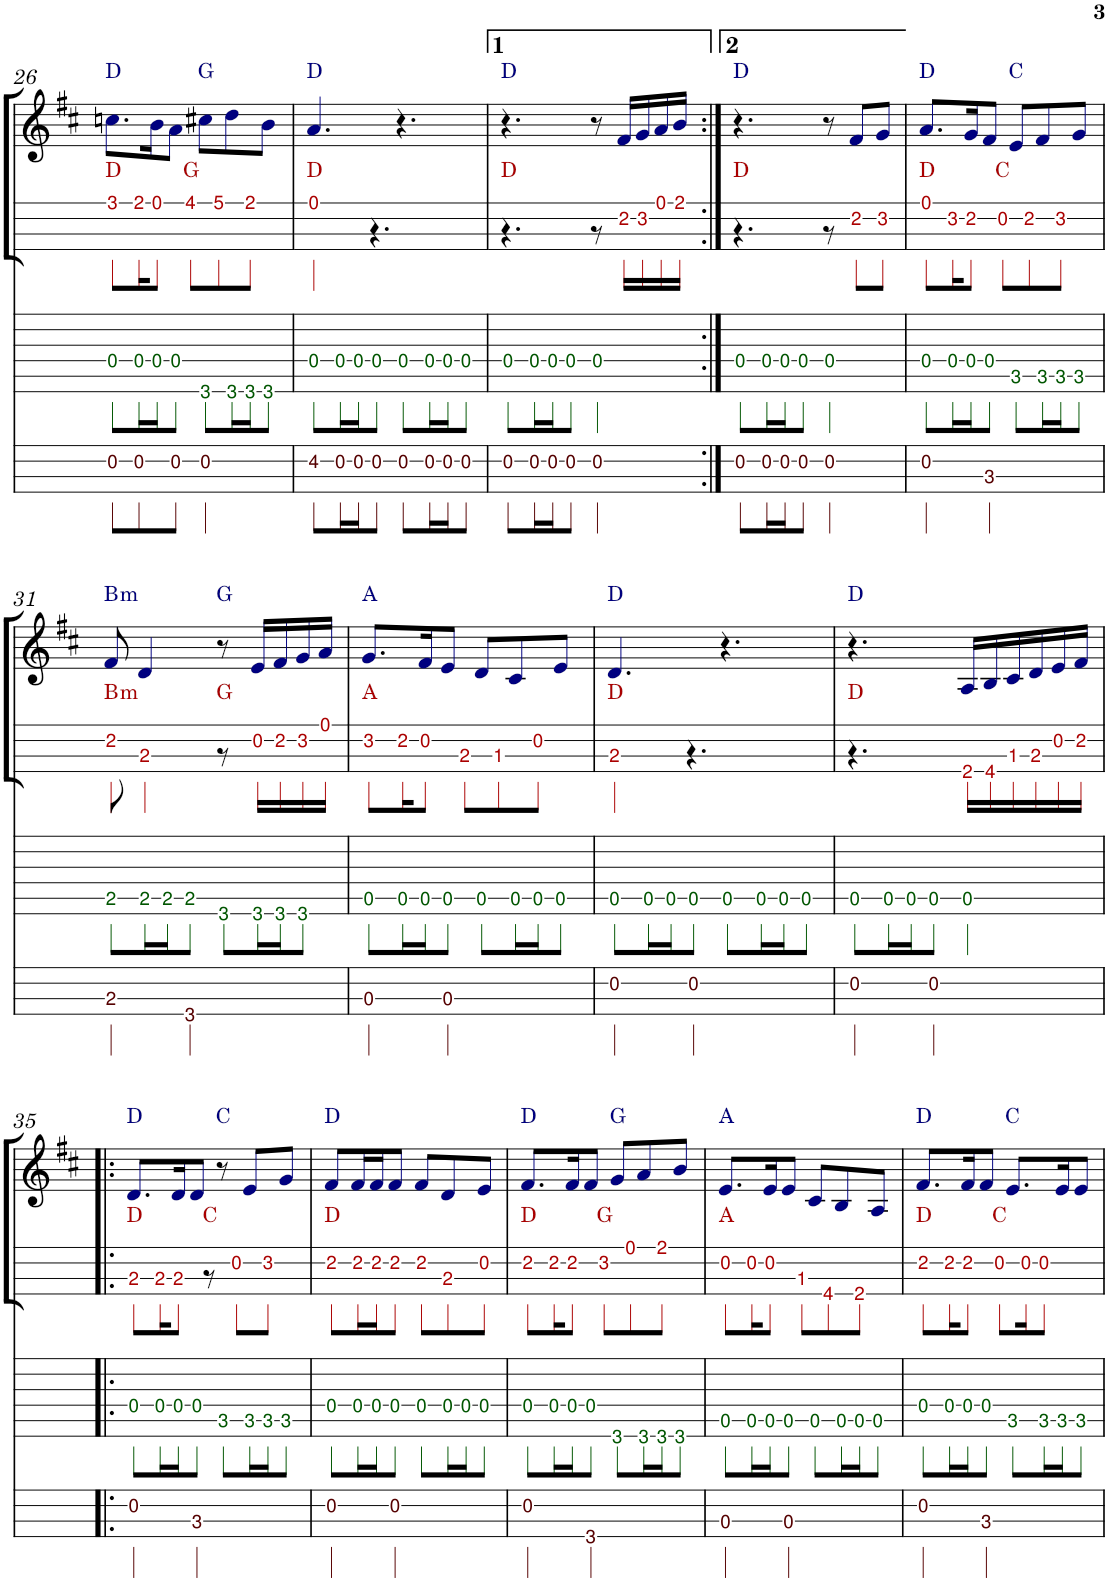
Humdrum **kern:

**kern	**kern	**kern	**harte	**kern	**harte
*part4	*part3	*part2	*part2	*part1	*part1
*staff4	*staff3	*staff2	*	*staff1	*
*I"Bass Guitar	*I"Guitar	*I"Ukulele	*	*I"Mandolin	*
!!LO:PB:g=z
*	*	*	*	*clefG2	*
*k[f#c#]	*k[f#c#]	*k[f#c#]	*	*k[f#c#]	*
*D:	*D:	*D:	*	*D:	*
*M6/8	*M6/8	*M6/8	*	*M6/8	*
=26	=26	=26	=26	=26	=26
8DDi\L	8Dj\L	8ccZ\L	D:maj	8.ccnV\L	D:maj
8DDi\	16Dj\L	16bZ\K	.	.	.
.	16Dj\J	8aZ\J	.	16bV\K	.
8DDi\J	8Dj\J	.	.	8aV\J	.
.	.	8cc#Z\L	G:maj	.	.
4DDi\	8GGj\L	.	.	8cc#XV\L	G:maj
.	.	8ddZ\	.	.	.
.	16GGj\L	.	.	8ddV\	.
.	16GGj\J	8bZ\J	.	.	.
8ryy	8GGj\J	.	.	8bV\J	.
.	.	16ryy	.	.	.
=27	=27	=27	=27	=27	=27
8FF#i\L	8Dj\L	4aZ\	D:maj	4.aV/	D:maj
16DDi\L	16Dj\L	.	.	.	.
16DDi\J	16Dj\J	.	.	.	.
8DDi\J	8Dj\J	4.r	.	.	.
8DDi\L	8Dj\L	.	.	4.r	.
16DDi\L	16Dj\L	.	.	.	.
16DDi\J	16Dj\J	.	.	.	.
8DDi\J	8Dj\J	8ryy	.	.	.
=28	=28	=28	=28	=28	=28
8DDi\L	8Dj\L	4.r	D:maj	4.r	D:maj
16DDi\L	16Dj\L	.	.	.	.
16DDi\J	16Dj\J	.	.	.	.
8DDi\J	8Dj\J	.	.	.	.
4DDi\	4Dj\	8r	.	8r	.
.	.	16f#Z\LL	.	16f#V/LL	.
.	.	16gZ\	.	16gV/	.
8ryy	8ryy	16aZ\	.	16aV/	.
.	.	16bZ\JJ	.	16bV/JJ	.
=29:|!	=29:|!	=29:|!	=29:|!	=29:|!	=29:|!
8DDi\L	8Dj\L	4.r	D:maj	4.r	D:maj
16DDi\L	16Dj\L	.	.	.	.
16DDi\J	16Dj\J	.	.	.	.
8DDi\J	8Dj\J	.	.	.	.
4DDi\	4Dj\	8r	.	8r	.
.	.	8f#Z\L	.	8f#V/L	.
8ryy	8ryy	8gZ\J	.	8gV/J	.
=30	=30	=30	=30	=30	=30
4DDi\	8Dj\L	8aZ\L	D:maj	8.aV/L	D:maj
.	16Dj\L	16gZ\K	.	.	.
.	16Dj\J	8f#Z\J	.	16gV/K	.
4CCi\	8Dj\J	.	.	8f#V/J	.
.	.	8eZ\L	C:maj	.	.
.	8Cnj\L	.	.	8eV/L	C:maj
.	.	8f#Z\	.	.	.
4ryy	16Cj\L	.	.	8f#V/	.
.	16Cj\J	8gZ\J	.	.	.
.	8Cj\J	.	.	8gV/J	.
.	.	16ryy	.	.	.
!!LO:LB:g=z
=31	=31	=31	=31	=31	=31
!	!	!	!LO:H:kt=m	!	!LO:H:kt=m
4BBBi\	8BBj\L	8f#Z\	B:min	8f#V/	B:min
.	16BBj\L	4dZ\	.	4dV/	.
.	16BBj\J	.	.	.	.
4GGGi\	8BBj\J	.	.	.	.
.	8GGj\L	8r	G:maj	8r	G:maj
4ryy	16GGj\L	16eZ\LL	.	16eV/LL	.
.	16GGj\J	16f#Z\	.	16f#V/	.
.	8GGj\J	16gZ\	.	16gV/	.
.	.	16aZ\JJ	.	16aV/JJ	.
=32	=32	=32	=32	=32	=32
4AAAi\	8AAj\L	8gZ\L	A:maj	8.gV/L	A:maj
.	16AAj\L	16f#Z\K	.	.	.
.	16AAj\J	8eZ\J	.	16f#V/K	.
4AAAi\	8AAj\J	.	.	8eV/J	.
.	.	8dZ\L	.	.	.
.	8AAj\L	.	.	8dV/L	.
.	.	8c#Z\	.	.	.
4ryy	16AAj\L	.	.	8c#V/	.
.	16AAj\J	8eZ\J	.	.	.
.	8AAj\J	.	.	8eV/J	.
.	.	16ryy	.	.	.
=33	=33	=33	=33	=33	=33
4DDi\	8AAj\L	4dZ\	D:maj	4.dV/	D:maj
.	16AAj\L	.	.	.	.
.	16AAj\J	.	.	.	.
4DDi\	8AAj\J	4.r	.	.	.
.	8AAj\L	.	.	4.r	.
4ryy	16AAj\L	.	.	.	.
.	16AAj\J	.	.	.	.
.	8AAj\J	8ryy	.	.	.
=34	=34	=34	=34	=34	=34
4DDi\	8AAj\L	4.r	D:maj	4.r	D:maj
.	16AAj\L	.	.	.	.
.	16AAj\J	.	.	.	.
4DDi\	8AAj\J	.	.	.	.
.	4AAj\	16AZ\LL	.	16AV/LL	.
.	.	16BZ\	.	16BV/	.
4ryy	.	16c#Z\	.	16c#V/	.
.	.	16dZ\	.	16dV/	.
.	8ryy	16eZ\	.	16eV/	.
.	.	16f#Z\JJ	.	16f#V/JJ	.
!!LO:LB:g=z
=35!|:	=35!|:	=35!|:	=35!|:	=35!|:	=35!|:
4DDi\	8Dj\L	8dZ\L	D:maj	8.dV/L	D:maj
.	16Dj\L	16dZ\K	.	.	.
.	16Dj\J	8dZ\J	.	16dV/K	.
4CCi\	8Dj\J	.	.	8dV/J	.
.	.	8r	C:maj	.	.
.	8Cnj\L	.	.	8r	C:maj
.	.	8eZ\L	.	.	.
4ryy	16Cj\L	.	.	8eV/L	.
.	16Cj\J	8gZ\J	.	.	.
.	8Cj\J	.	.	8gV/J	.
.	.	16ryy	.	.	.
=36	=36	=36	=36	=36	=36
4DDi\	8Dj\L	8f#Z\L	D:maj	8f#V/L	D:maj
.	16Dj\L	16f#Z\L	.	16f#V/L	.
.	16Dj\J	16f#Z\J	.	16f#V/J	.
4DDi\	8Dj\J	8f#Z\J	.	8f#V/J	.
.	8Dj\L	8f#Z\L	.	8f#V/L	.
4ryy	16Dj\L	8dZ\	.	8dV/	.
.	16Dj\J	.	.	.	.
.	8Dj\J	8eZ\J	.	8eV/J	.
=37	=37	=37	=37	=37	=37
4DDi\	8Dj\L	8f#Z\L	D:maj	8.f#V/L	D:maj
.	16Dj\L	16f#Z\K	.	.	.
.	16Dj\J	8f#Z\J	.	16f#V/K	.
4GGGi\	8Dj\J	.	.	8f#V/J	.
.	.	8gZ\L	G:maj	.	.
.	8GGj\L	.	.	8gV/L	G:maj
.	.	8aZ\	.	.	.
4ryy	16GGj\L	.	.	8aV/	.
.	16GGj\J	8bZ\J	.	.	.
.	8GGj\J	.	.	8bV/J	.
.	.	16ryy	.	.	.
=38	=38	=38	=38	=38	=38
4AAAi\	8AAj\L	8eZ\L	A:maj	8.eV/L	A:maj
.	16AAj\L	16eZ\K	.	.	.
.	16AAj\J	8eZ\J	.	16eV/K	.
4AAAi\	8AAj\J	.	.	8eV/J	.
.	.	8c#Z\L	.	.	.
.	8AAj\L	.	.	8c#V/L	.
.	.	8BZ\	.	.	.
4ryy	16AAj\L	.	.	8BV/	.
.	16AAj\J	8AZ\J	.	.	.
.	8AAj\J	.	.	8AV/J	.
.	.	16ryy	.	.	.
=39	=39	=39	=39	=39	=39
4DDi\	8Dj\L	8f#Z\L	D:maj	8.f#V/L	D:maj
.	16Dj\L	16f#Z\K	.	.	.
.	16Dj\J	8f#Z\J	.	16f#V/K	.
4CCi\	8Dj\J	.	.	8f#V/J	.
.	.	8eZ\L	C:maj	.	.
.	8Cnj\L	.	.	8.eV/L	C:maj
.	.	16eZ\K	.	.	.
4ryy	16Cj\L	8eZ\J	.	.	.
.	16Cj\J	.	.	16eV/K	.
.	8Cj\J	8ryy	.	8eV/J	.
=	=	=	=	=	=
*-	*-	*-	*-	*-	*-
